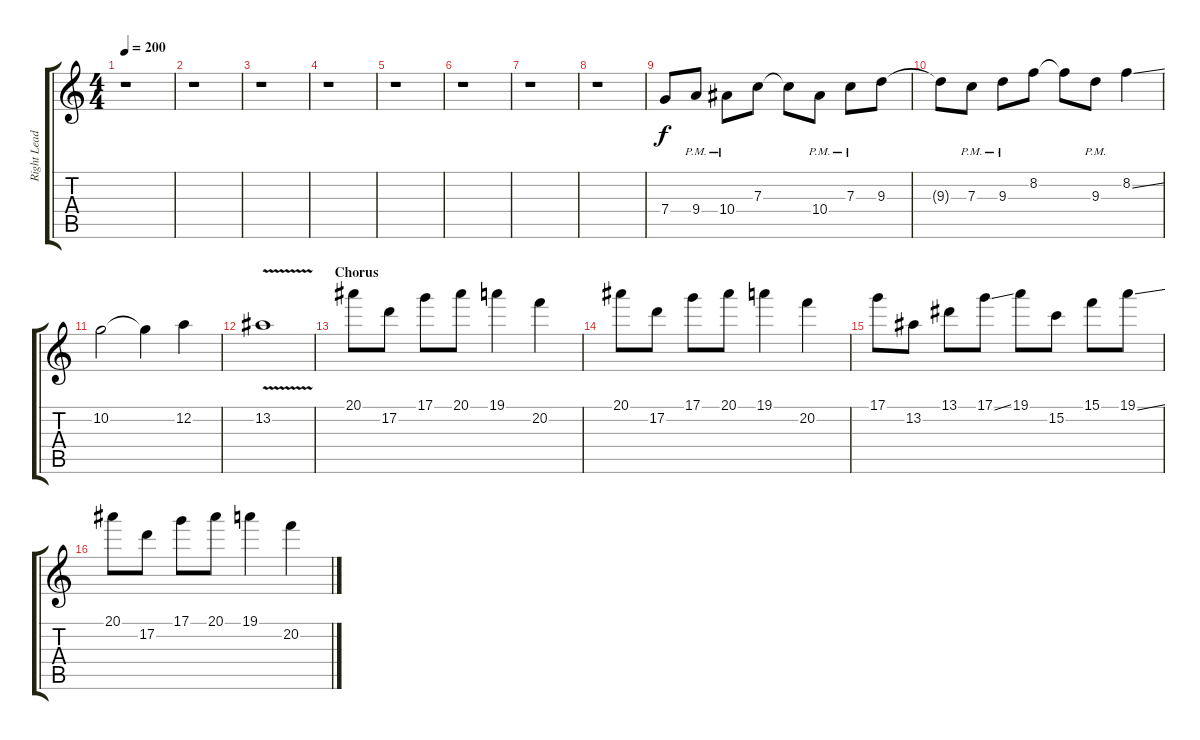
\track ("Right Lead Gtr" "Right Lead") {instrument distortionguitar}
\staff {score tabs}
\tuning (D4 A3 F3 C3 G2 D2) {hide}
\ts (4 4)
\tempo 200
\clef g2
\ks c
r.1{dy f} |
r.1 |
r.1 |
r.1 |
r.1 |
r.1 |
r.1 |
r.1 |
7.4.8 9.4{pm}.8 10.4{pm}.8 7.3.8 7.3{t}.8 10.4{pm}.8 7.3{pm}.8 9.3.8 |
9.3{t}.8 7.3{pm}.8 9.3{pm}.8 8.2.8 8.2{t}.8 9.3{pm}.8 8.2{ss}.4 |
10.2.2 10.2{t}.4 12.2.4 |
13.2{v}.1 |
\section ("" "Chorus")
20.1.8 17.2.8 17.1.8 20.1.8 19.1.4 20.2.4 |
20.1.8 17.2.8 17.1.8 20.1.8 19.1.4 20.2.4 |
17.1.8 13.2.8 13.1.8 17.1{ss}.8 19.1.8 15.2.8 15.1.8 19.1{ss}.8 |
20.1.8 17.2.8 17.1.8 20.1.8 19.1.4 20.2.4
